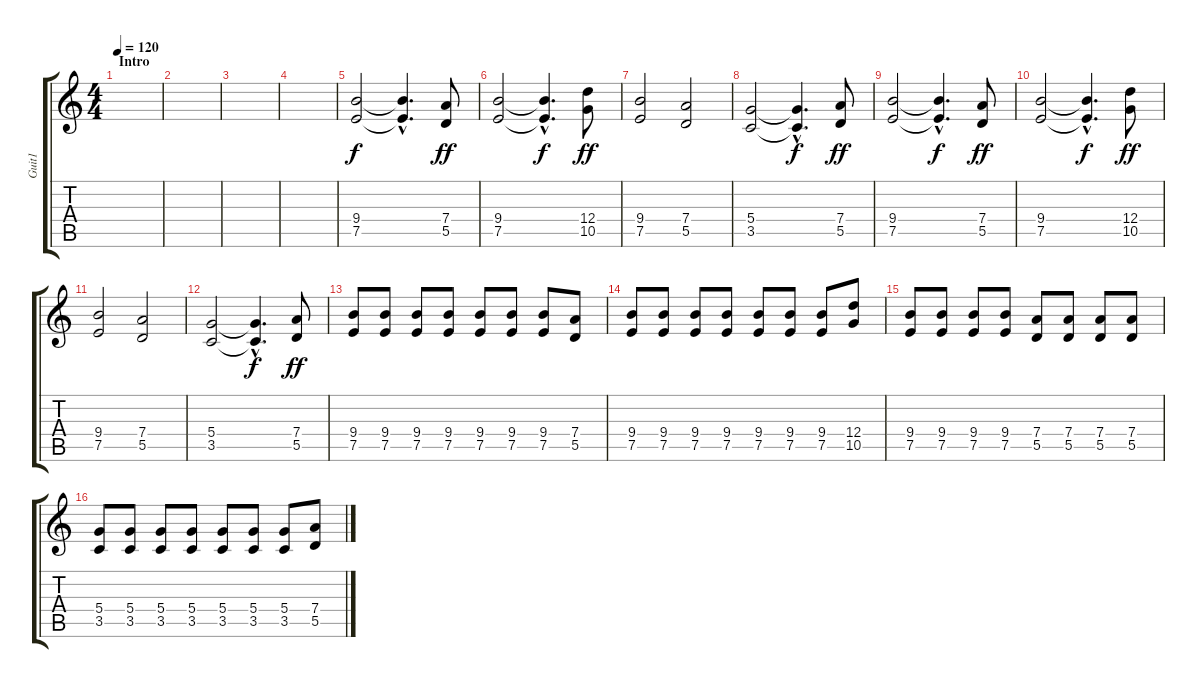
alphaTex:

\track ("Guit1" "Guit1") {instrument overdrivenguitar}
\staff {score tabs}
\tuning (E4 B3 G3 D3 A2 E2) {hide}
\ts (4 4)
\section ("" "Intro")
\tempo 120
\clef g2
\ks c
|
|
|
|
(9.4 7.5).2 (9.4{hac t} 7.5{hac t}).4{d dy f} (7.4 5.5).8{dy ff} |
(9.4 7.5).2 (9.4{hac t} 7.5{hac t}).4{d dy f} (12.4 10.5).8{dy ff} |
(9.4 7.5).2 (7.4 5.5).2 |
(5.4 3.5).2 (5.4{hac t} 3.5{hac t}).4{d dy f} (7.4 5.5).8{dy ff} |
(9.4 7.5).2 (9.4{hac t} 7.5{hac t}).4{d dy f} (7.4 5.5).8{dy ff} |
(9.4 7.5).2 (9.4{hac t} 7.5{hac t}).4{d dy f} (12.4 10.5).8{dy ff} |
(9.4 7.5).2 (7.4 5.5).2 |
(5.4 3.5).2 (5.4{hac t} 3.5{hac t}).4{d dy f} (7.4 5.5).8{dy ff} |
(9.4 7.5).8 (9.4 7.5).8 (9.4 7.5).8 (9.4 7.5).8 (9.4 7.5).8 (9.4 7.5).8 (9.4 7.5).8 (7.4 5.5).8 |
(9.4 7.5).8 (9.4 7.5).8 (9.4 7.5).8 (9.4 7.5).8 (9.4 7.5).8 (9.4 7.5).8 (9.4 7.5).8 (12.4 10.5).8 |
(9.4 7.5).8 (9.4 7.5).8 (9.4 7.5).8 (9.4 7.5).8 (7.4 5.5).8 (7.4 5.5).8 (7.4 5.5).8 (7.4 5.5).8 |
(5.4 3.5).8 (5.4 3.5).8 (5.4 3.5).8 (5.4 3.5).8 (5.4 3.5).8 (5.4 3.5).8 (5.4 3.5).8 (7.4 5.5).8
